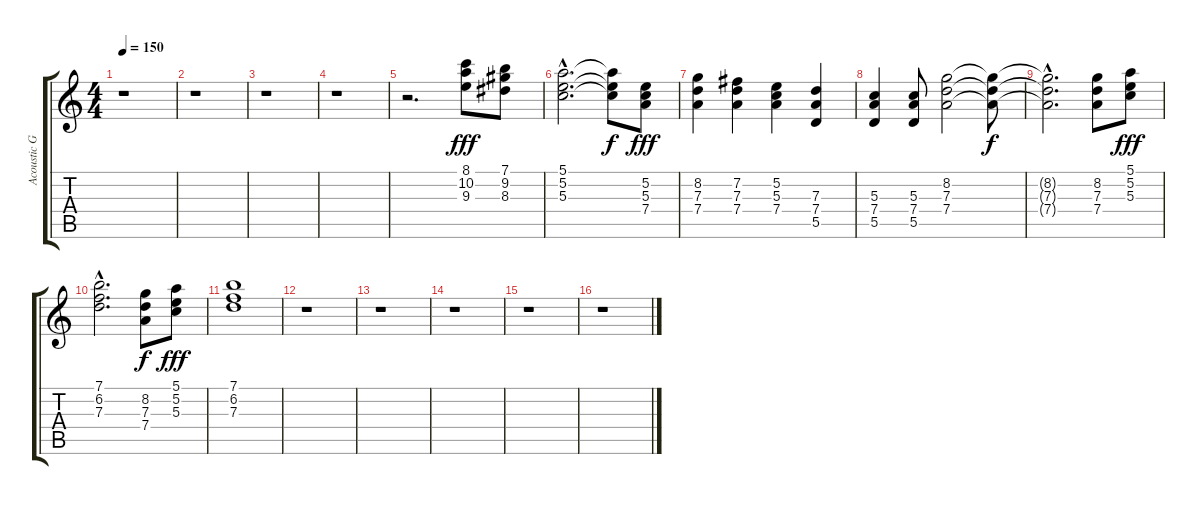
\track ("Acoustic Guitar 2" "Acoustic G") {instrument acousticguitarnylon}
\staff {score tabs}
\tuning (E4 B3 G3 D3 A2 E2) {hide}
\ts (4 4)
\tempo 150
\clef g2
\ks c
r.1{dy fff} |
r.1 |
r.1 |
r.1 |
r.2{d} (8.1 10.2 9.3).8 (7.1 9.2 8.3).8 |
(5.1{hac} 5.2{hac} 5.3{hac}).2{d} (5.1{t} 5.2{t} 5.3{t}).8{dy f} (5.2 5.3 7.4).8{dy fff} |
(8.2 7.3 7.4).4 (7.2 7.3 7.4).4 (5.2 5.3 7.4).4 (7.3 7.4 5.5).4 |
(5.3 7.4 5.5).4 (5.3 7.4 5.5).8 (8.2 7.3 7.4).2 (8.2{t} 7.3{t} 7.4{t}).8{dy f} |
(8.2{hac t} 7.3{hac t} 7.4{hac t}).2{d} (8.2 7.3 7.4).8 (5.1 5.2 5.3).8{dy fff} |
(7.1{hac} 6.2{hac} 7.3{hac}).2{d} (8.2 7.3 7.4).8{dy f} (5.1 5.2 5.3).8{dy fff} |
(7.1 6.2 7.3).1 |
r.1 |
r.1 |
r.1 |
r.1 |
r.1
